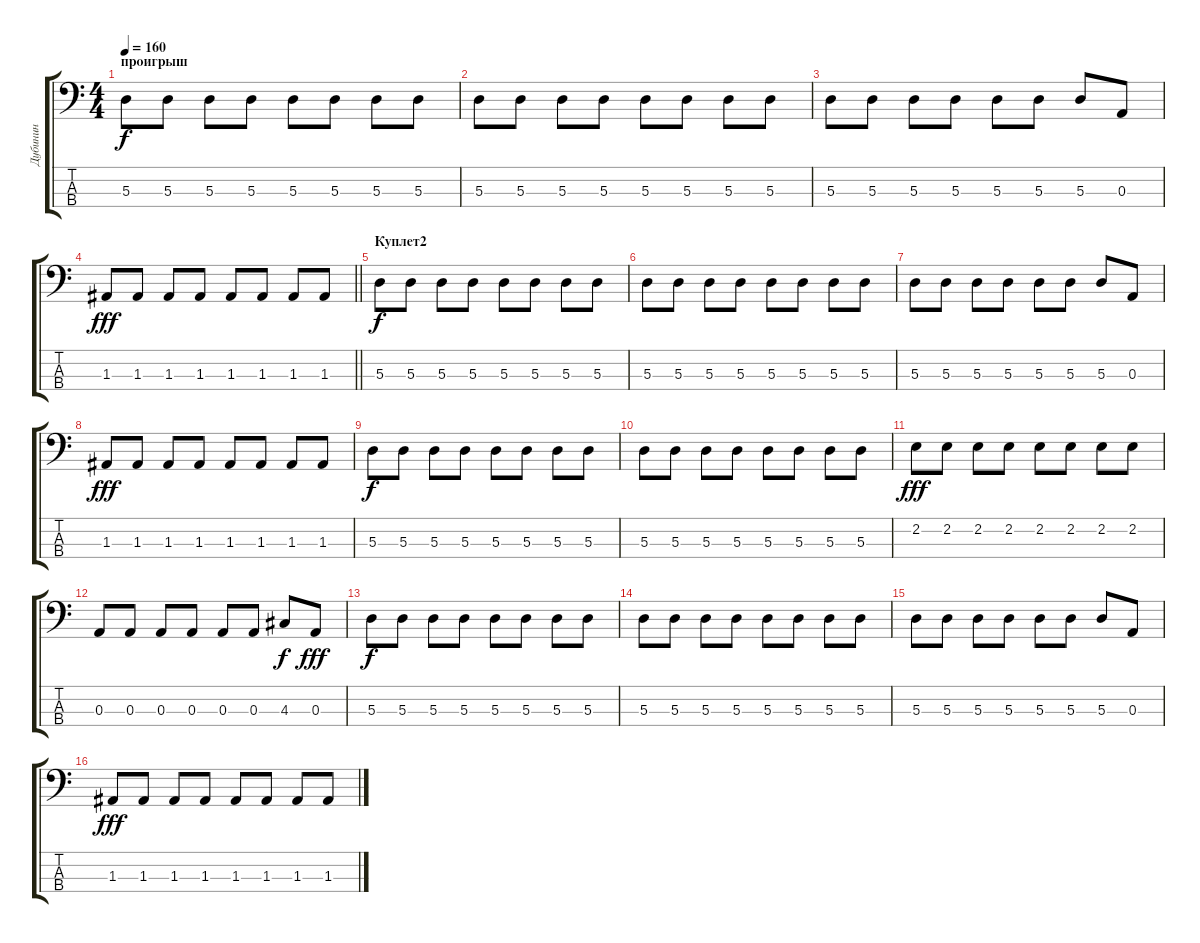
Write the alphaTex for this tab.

\track ("Дубинин" "Дубинин") {instrument electricbassfinger}
\staff {score tabs}
\tuning (G2 D2 A1 E1) {hide}
\ts (4 4)
\section ("" "проигрыш")
\tempo 160
\clef f4
\ks c
5.3{t}.8{dy f} 5.3.8 5.3.8 5.3.8 5.3.8 5.3.8 5.3.8 5.3.8 |
5.3.8 5.3.8 5.3.8 5.3.8 5.3.8 5.3.8 5.3.8 5.3.8 |
5.3.8 5.3.8 5.3.8 5.3.8 5.3.8 5.3.8 5.3.8 0.3.8 |
\barLineRight lightlight
1.3.8{dy fff} 1.3.8 1.3.8 1.3.8 1.3.8 1.3.8 1.3.8 1.3.8 |
\section ("" "Куплет2")
5.3.8{dy f} 5.3.8 5.3.8 5.3.8 5.3.8 5.3.8 5.3.8 5.3.8 |
5.3.8 5.3.8 5.3.8 5.3.8 5.3.8 5.3.8 5.3.8 5.3.8 |
5.3.8 5.3.8 5.3.8 5.3.8 5.3.8 5.3.8 5.3.8 0.3.8 |
1.3.8{dy fff} 1.3.8 1.3.8 1.3.8 1.3.8 1.3.8 1.3.8 1.3.8 |
5.3.8{dy f} 5.3.8 5.3.8 5.3.8 5.3.8 5.3.8 5.3.8 5.3.8 |
5.3.8 5.3.8 5.3.8 5.3.8 5.3.8 5.3.8 5.3.8 5.3.8 |
2.2.8{dy fff} 2.2.8 2.2.8 2.2.8 2.2.8 2.2.8 2.2.8 2.2.8 |
0.3.8 0.3.8 0.3.8 0.3.8 0.3.8 0.3.8 4.3.8{dy f} 0.3.8{dy fff} |
5.3.8{dy f} 5.3.8 5.3.8 5.3.8 5.3.8 5.3.8 5.3.8 5.3.8 |
5.3.8 5.3.8 5.3.8 5.3.8 5.3.8 5.3.8 5.3.8 5.3.8 |
5.3.8 5.3.8 5.3.8 5.3.8 5.3.8 5.3.8 5.3.8 0.3.8 |
1.3.8{dy fff} 1.3.8 1.3.8 1.3.8 1.3.8 1.3.8 1.3.8 1.3.8
